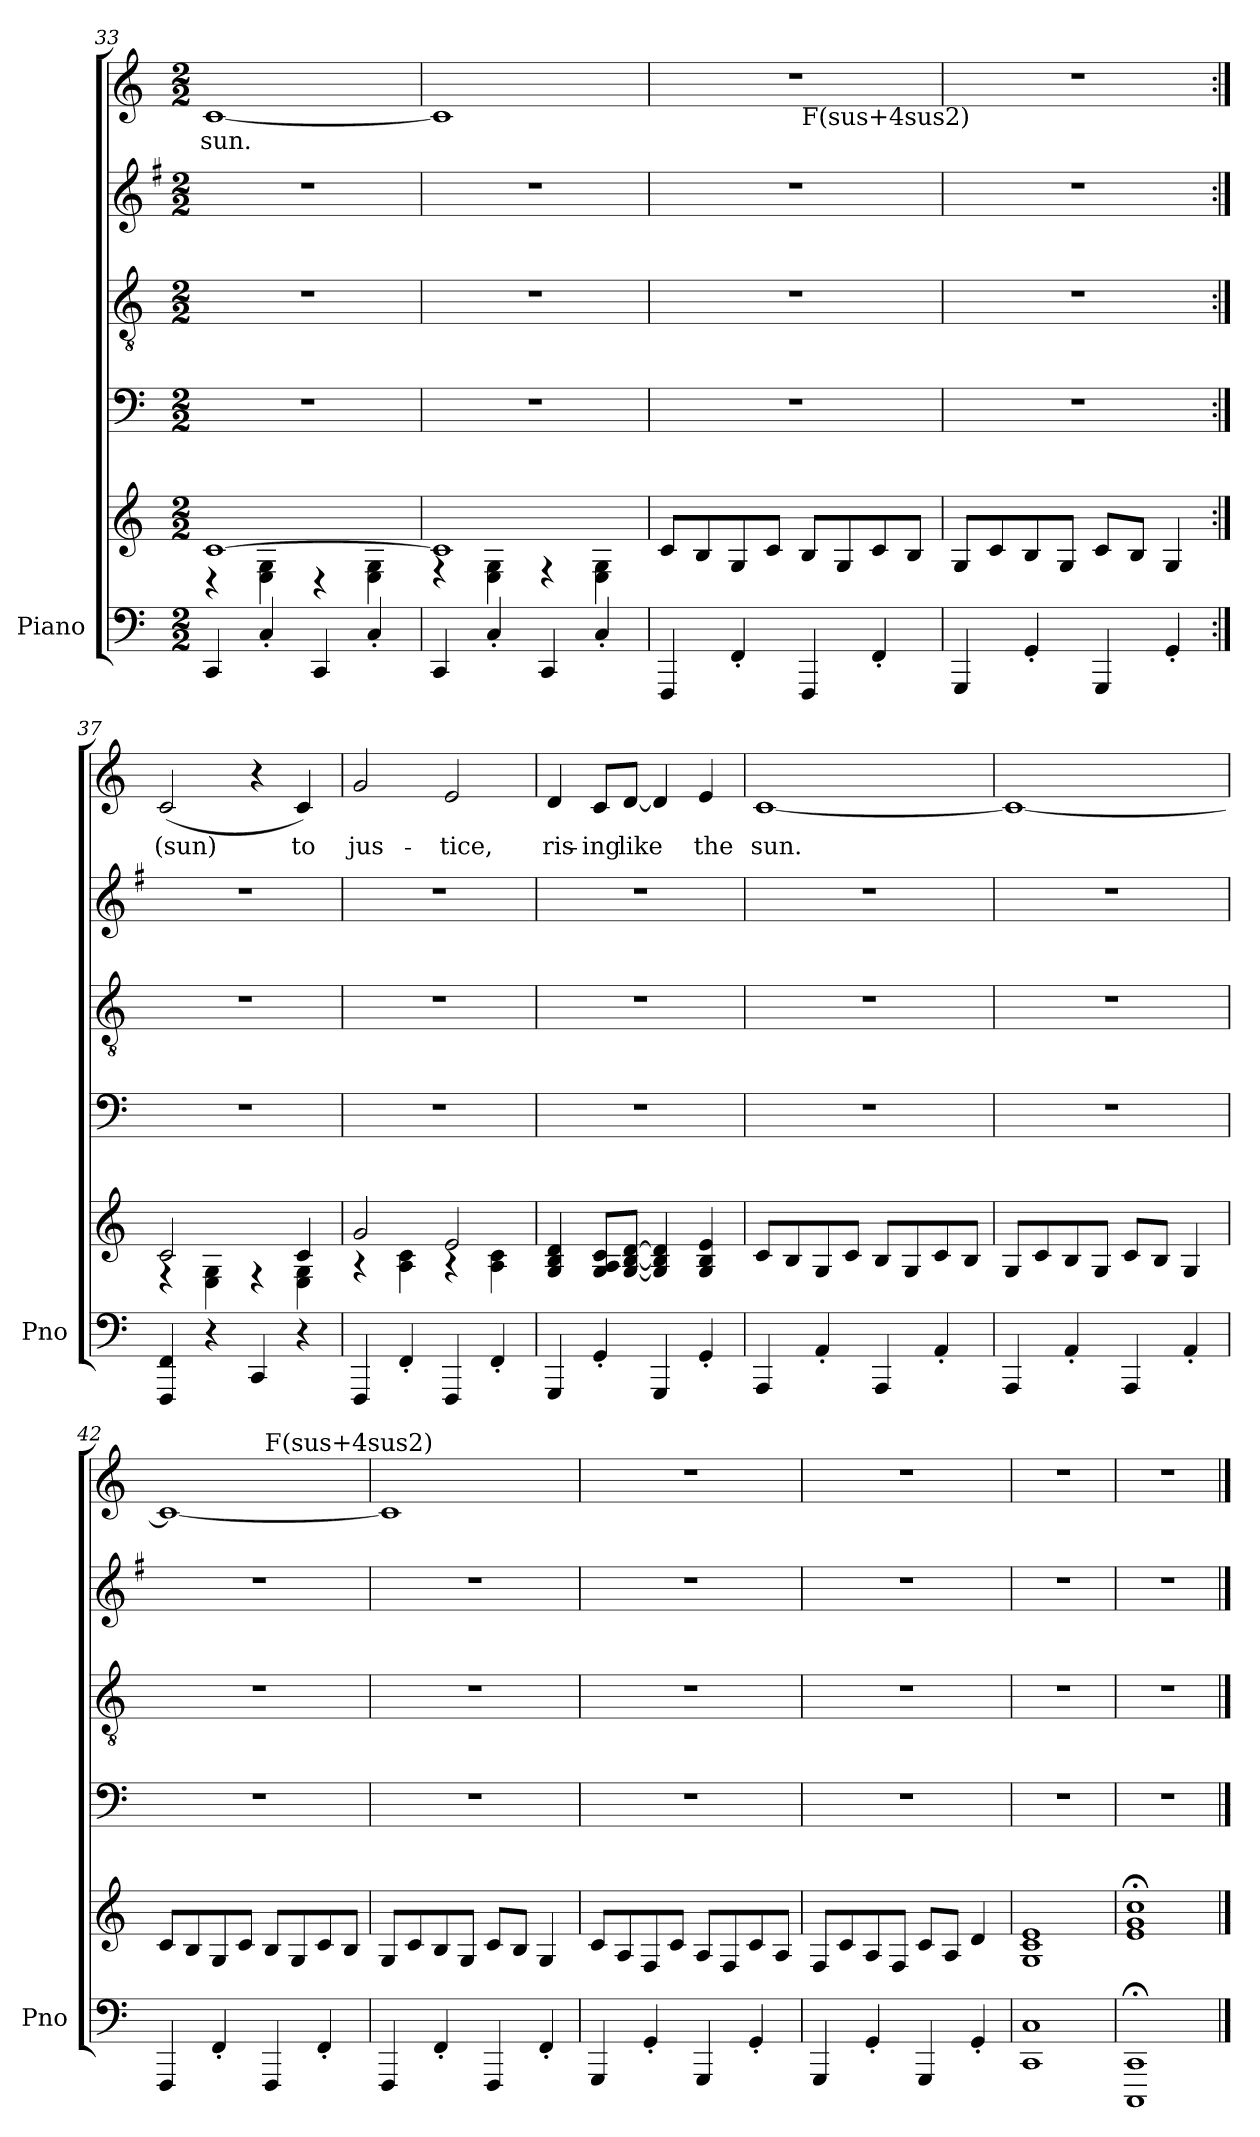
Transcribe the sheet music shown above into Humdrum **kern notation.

**kern	**kern	**kern	**kern	**kern	**kern	**text
*part5	*part5	*part4	*part3	*part2	*part1	*part1
*staff6	*staff5	*staff4	*staff3	*staff2	*staff1	*staff1
*I"Piano	*	*	*	*	*	*
*I'Pno	*	*	*	*	*	*
*clefF4	*clefG2	*clefF4	*clefGv2	*clefG2	*clefG2	*
*	*	*	*	*ITrd4c7	*	*
*k[]	*k[]	*k[]	*k[]	*k[]	*k[]	*
*M2/2	*M2/2	*M2/2	*M2/2	*M2/2	*M2/2	*
=33	=33	=33	=33	=33	=33	=33
*	*^	*	*	*	*	*
4CC/	[>1c	4rD	1r	1r	1r	[1c	sun.
4C'</	.	4E\ 4G\	.	.	.	.	.
4CC/	.	4rD	.	.	.	.	.
4C'</	.	4E\ 4G\	.	.	.	.	.
=34	=34	=34	=34	=34	=34	=34	=34
4CC/	1c]	4rE	1r	1r	1r	1c]	.
4C'</	.	4E\ 4G\	.	.	.	.	.
4CC/	.	4rE	.	.	.	.	.
4C'</	.	4E\ 4G\	.	.	.	.	.
*	*v	*v	*	*	*	*	*
=35	=35	=35	=35	=35	=35	=35
*	*	*	*	*	*^	*
4FFF/	8c/L	1r	1r	1r	1r	2ryy	.
.	8B/	.	.	.	.	.	.
4FF'</	8G/	.	.	.	.	.	.
.	8c/J	.	.	.	.	.	.
!	!	!	!	!	!	!LO:TX:b:t=F(sus+4sus2)	!
4FFF/	8B/L	.	.	.	.	2ryy	.
.	8G/	.	.	.	.	.	.
4FF'</	8c/	.	.	.	.	.	.
.	8B/J	.	.	.	.	.	.
*	*	*	*	*	*v	*v	*
=36	=36	=36	=36	=36	=36	=36
4GGG/	8G/L	1r	1r	1r	1r	.
.	8c/	.	.	.	.	.
4GG'</	8B/	.	.	.	.	.
.	8G/J	.	.	.	.	.
4GGG/	8c/L	.	.	.	.	.
.	8B/J	.	.	.	.	.
4GG'</	4G/	.	.	.	.	.
=37:|!	=37:|!	=37:|!	=37:|!	=37:|!	=37:|!	=37:|!
*	*^	*	*	*	*	*
4FFF/ 4FF/	2c/	4rE	1r	1r	1r	(<2c/	(sun)
4r	.	4E\ 4G\	.	.	.	.	.
4CC/	4ryy	4rF	.	.	.	4r	.
4r	4c/	4E\ 4G\	.	.	.	4c/)	to
=38	=38	=38	=38	=38	=38	=38	=38
4FFF/	2g/	4rG	1r	1r	1r	2g/	jus-
4FF'</	.	4A\ 4c\	.	.	.	.	.
4FFF/	2e/	4rG	.	.	.	2e/	-tice,
4FF'</	.	4A\ 4c\	.	.	.	.	.
*	*v	*v	*	*	*	*	*
=39	=39	=39	=39	=39	=39	=39
4GGG/	4G/ 4B/ 4d/	1r	1r	1r	4d/	ris-
4GG'</	8G/ 8A/ 8c/L	.	.	.	8c/L	-ing
.	[8G/ [8B/ [8d/J	.	.	.	[8d/J	like
4GGG/	4G/] 4B/] 4d/]	.	.	.	4d/]	.
4GG'</	4G/ 4B/ 4e/	.	.	.	4e/	the
=40	=40	=40	=40	=40	=40	=40
4AAA/	8c/L	1r	1r	1r	[1c	sun.
.	8B/	.	.	.	.	.
4AA'</	8G/	.	.	.	.	.
.	8c/J	.	.	.	.	.
4AAA/	8B/L	.	.	.	.	.
.	8G/	.	.	.	.	.
4AA'</	8c/	.	.	.	.	.
.	8B/J	.	.	.	.	.
=41	=41	=41	=41	=41	=41	=41
4AAA/	8G/L	1r	1r	1r	1c_	.
.	8c/	.	.	.	.	.
4AA'</	8B/	.	.	.	.	.
.	8G/J	.	.	.	.	.
4AAA/	8c/L	.	.	.	.	.
.	8B/J	.	.	.	.	.
4AA'</	4G/	.	.	.	.	.
=42	=42	=42	=42	=42	=42	=42
*	*	*	*	*	*^	*
4FFF/	8c/L	1r	1r	1r	1c_	2ryy	.
.	8B/	.	.	.	.	.	.
4FF'</	8G/	.	.	.	.	.	.
.	8c/J	.	.	.	.	.	.
!	!	!	!	!	!	!LO:TX:a:t=F(sus+4sus2)	!
4FFF/	8B/L	.	.	.	.	2ryy	.
.	8G/	.	.	.	.	.	.
4FF'</	8c/	.	.	.	.	.	.
.	8B/J	.	.	.	.	.	.
*	*	*	*	*	*v	*v	*
=43	=43	=43	=43	=43	=43	=43
4FFF/	8G/L	1r	1r	1r	1c]	.
.	8c/	.	.	.	.	.
4FF'</	8B/	.	.	.	.	.
.	8G/J	.	.	.	.	.
4FFF/	8c/L	.	.	.	.	.
.	8B/J	.	.	.	.	.
4FF'</	4G/	.	.	.	.	.
=44	=44	=44	=44	=44	=44	=44
4GGG/	8c/L	1r	1r	1r	1r	.
.	8A/	.	.	.	.	.
4GG'</	8F/	.	.	.	.	.
.	8c/J	.	.	.	.	.
4GGG/	8A/L	.	.	.	.	.
.	8F/	.	.	.	.	.
4GG'</	8c/	.	.	.	.	.
.	8A/J	.	.	.	.	.
=45	=45	=45	=45	=45	=45	=45
4GGG/	8F/L	1r	1r	1r	1r	.
.	8c/	.	.	.	.	.
4GG'</	8A/	.	.	.	.	.
.	8F/J	.	.	.	.	.
4GGG/	8c/L	.	.	.	.	.
.	8A/J	.	.	.	.	.
4GG'</	4d/	.	.	.	.	.
=46	=46	=46	=46	=46	=46	=46
1CC 1C	1G 1c 1e	1r	1r	1r	1r	.
=47	=47	=47	=47	=47	=47	=47
*	*8ba	*	*	*	*	*
1CCC;< 1CC;<	1E;< 1G;< 1c;<	1r	1r	1r	1r	.
*X8ba	*	*	*	*	*	*
==	==	==	==	==	==	==
*-	*-	*-	*-	*-	*-	*-
